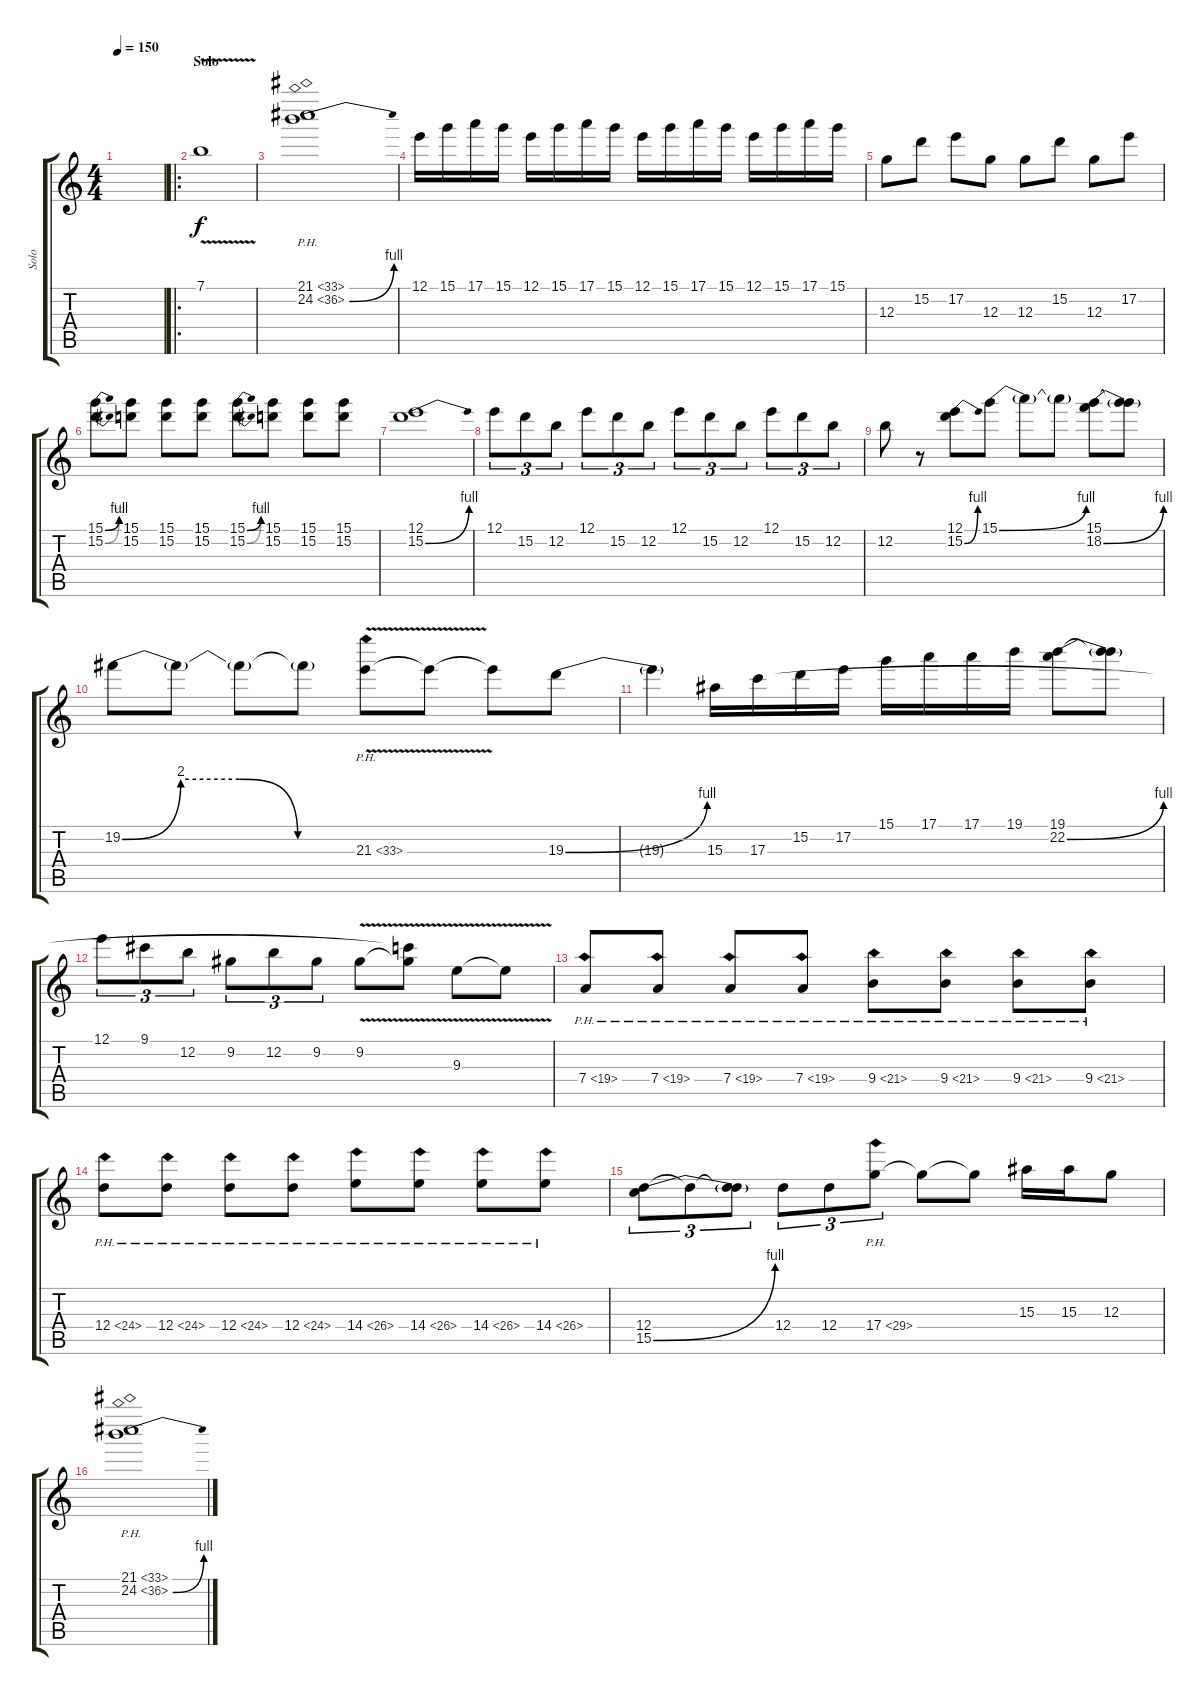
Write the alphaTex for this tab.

\track ("Solo" "Solo") {instrument distortionguitar}
\staff {score tabs}
\tuning (E4 B3 G3 D3 A2 E2) {hide}
\ts (4 4)
\tempo 150
\clef g2
\ks c
|
\ro
\section ("" "Solo")
7.1{v}.1 |
(21.1{ph 12} 24.2{be (bend 0 0 60 4) ph 12}).1 |
12.1.16 15.1.16 17.1.16 15.1.16 12.1.16 15.1.16 17.1.16 15.1.16 12.1.16 15.1.16 17.1.16 15.1.16 12.1.16 15.1.16 17.1.16 15.1.16 |
12.3.8 15.2.8 17.2.8 12.3.8 12.3.8 15.2.8 12.3.8 17.2.8 |
(15.1{be (bend 0 0 60 4)} 15.2{be (bend 0 0 60 2)}).8 (15.1 15.2).8 (15.1 15.2).8 (15.1 15.2).8 (15.1{be (bend 0 0 60 4)} 15.2{be (bend 0 0 60 2)}).8 (15.1 15.2).8 (15.1 15.2).8 (15.1 15.2).8 |
(12.1 15.2{be (bend 0 0 60 4)}).1 |
12.1.8{tu (3 2)} 15.2.8{tu (3 2)} 12.2.8{tu (3 2)} 12.1.8{tu (3 2)} 15.2.8{tu (3 2)} 12.2.8{tu (3 2)} 12.1.8{tu (3 2)} 15.2.8{tu (3 2)} 12.2.8{tu (3 2)} 12.1.8{tu (3 2)} 15.2.8{tu (3 2)} 12.2.8{tu (3 2)} |
12.2.8 r.8 (12.1 15.2{be (bend 0 0 60 4)}).8 15.1{be (bend 0 0 60 4)}.8 15.1{t}.8 15.1{t}.8 (15.1 18.2{be (bend 0 0 60 4)}).8 (15.1{t} 18.2{t}).8 |
19.2{be (custom 0 0 15 8 30 8 45 0 60 0)}.8 19.2{t}.8 19.2{t}.8 19.2{t}.8 21.3{ph 12 v}.8 21.3{t}.8 21.3{t}.8 19.3{be (bend 0 0 60 4)}.8 |
19.3{t}.4 15.3.16 17.3.16 15.2.16 17.2.16 15.1.16 17.1.16 17.1.16 19.1.16 (19.1 22.2{be (bend 0 0 60 4)}).8 (19.1{t} 22.2{t}).8 |
12.1.8{tu (3 2)} 9.1.8{tu (3 2)} 12.2.8{tu (3 2)} 9.2.8{tu (3 2)} 12.2.8{tu (3 2)} 9.2.8{tu (3 2)} 9.2{v}.8 (9.2{t} 17.3{t}).8 9.3{v}.8 9.3{t}.8 |
7.4{ph 12}.8 7.4{ph 12}.8 7.4{ph 12}.8 7.4{ph 12}.8 9.4{ph 12}.8 9.4{ph 12}.8 9.4{ph 12}.8 9.4{ph 12}.8 |
12.4{ph 12}.8 12.4{ph 12}.8 12.4{ph 12}.8 12.4{ph 12}.8 14.4{ph 12}.8 14.4{ph 12}.8 14.4{ph 12}.8 14.4{ph 12}.8 |
(12.4 15.5{be (bend 0 0 60 4)}).8{tu (3 2)} 12.4{t}.8{tu (3 2)} (12.4{t} 15.5{t}).8{tu (3 2)} 12.4.8{tu (3 2)} 12.4.8{tu (3 2)} 17.4{ph 12}.8{tu (3 2)} 17.4{t}.8 17.4{t}.8 15.3.16 15.3.16 12.3.8 |
(21.1{ph 12} 24.2{be (bend 0 0 60 4) ph 12}).1
